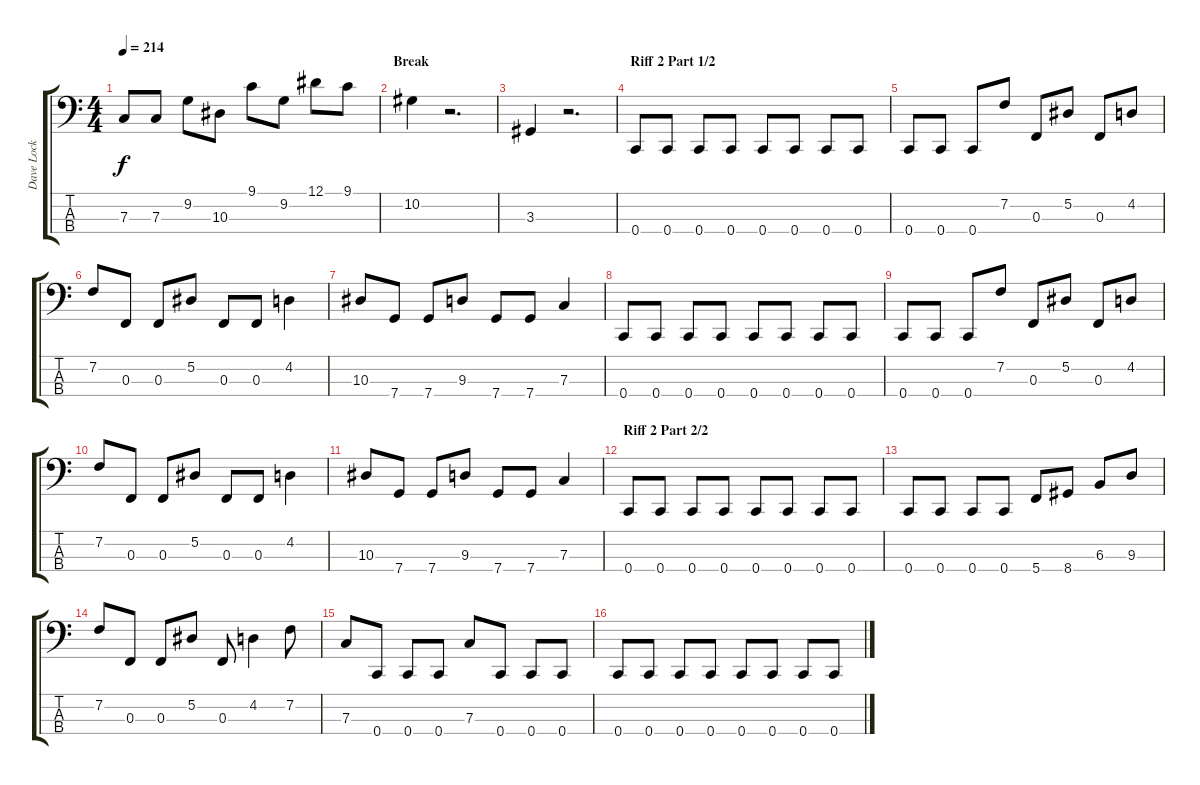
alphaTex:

\track ("Dave Lock (Bass)" "Dave Lock ") {instrument electricbassfinger}
\staff {score tabs}
\tuning (Eb2 Bb1 F1 C1) {hide}
\ts (4 4)
\tempo 214
\clef f4
\ks c
7.3.8{dy f} 7.3.8 9.2.8 10.3.8 9.1.8 9.2.8 12.1.8 9.1.8 |
\section ("" "Break")
10.2.4 r.2{d} |
3.3.4 r.2{d} |
\section ("" "Riff 2 Part 1/2")
0.4.8{volume 16} 0.4.8 0.4.8 0.4.8 0.4.8 0.4.8 0.4.8 0.4.8 |
0.4.8 0.4.8 0.4.8 7.2.8 0.3.8 5.2.8 0.3.8 4.2.8 |
7.2.8 0.3.8 0.3.8 5.2.8 0.3.8 0.3.8 4.2.4 |
10.3.8 7.4.8 7.4.8 9.3.8 7.4.8 7.4.8 7.3.4 |
0.4.8{volume 16} 0.4.8 0.4.8 0.4.8 0.4.8 0.4.8 0.4.8 0.4.8 |
0.4.8 0.4.8 0.4.8 7.2.8 0.3.8 5.2.8 0.3.8 4.2.8 |
7.2.8 0.3.8 0.3.8 5.2.8 0.3.8 0.3.8 4.2.4 |
10.3.8 7.4.8 7.4.8 9.3.8 7.4.8 7.4.8 7.3.4 |
\section ("" "Riff 2 Part 2/2")
0.4.8{volume 16} 0.4.8 0.4.8 0.4.8 0.4.8 0.4.8 0.4.8 0.4.8 |
0.4.8 0.4.8 0.4.8 0.4.8 5.4.8 8.4.8 6.3.8 9.3.8 |
7.2.8 0.3.8 0.3.8 5.2.8 0.3.8 4.2.4 7.2.8 |
7.3.8 0.4.8 0.4.8 0.4.8 7.3.8 0.4.8 0.4.8 0.4.8 |
0.4.8{volume 16} 0.4.8 0.4.8 0.4.8 0.4.8 0.4.8 0.4.8 0.4.8
